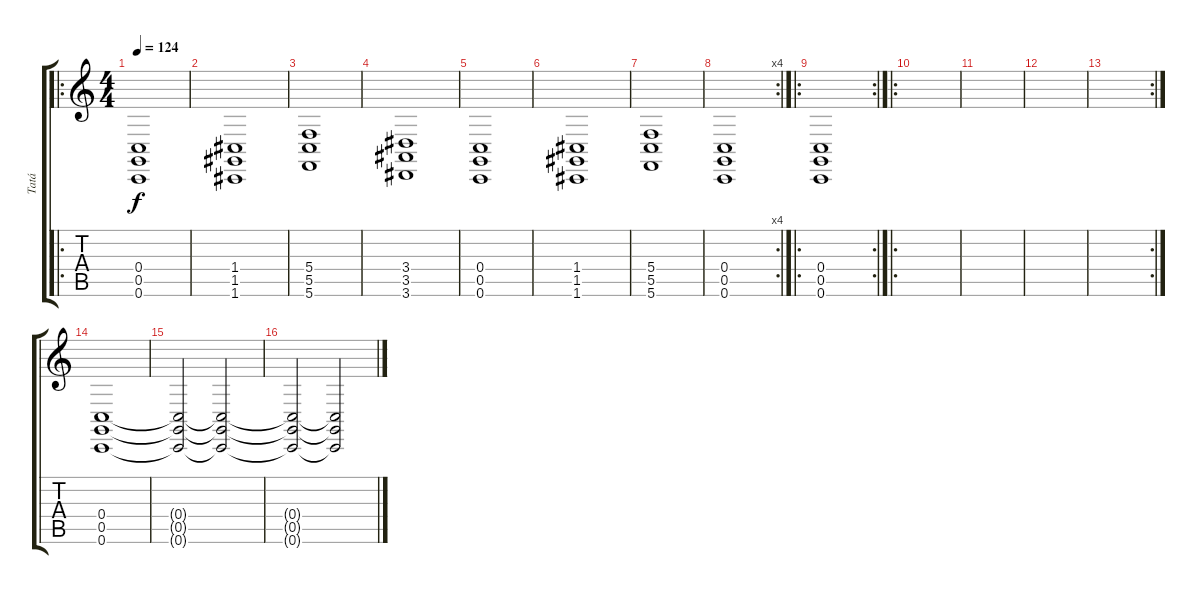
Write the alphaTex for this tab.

\track ("Tatá" "Tatá") {instrument lead1square}
\staff {score tabs}
\tuning (D4 A3 F3 C3 G2 C2) {hide}
\ro
\ts (4 4)
\tempo 124
\clef g2
\ks c
(0.4 0.5 0.6).1{dy f volume 16} |
(1.4 1.5 1.6).1 |
(5.4 5.5 5.6).1 |
(3.4 3.5 3.6).1 |
(0.4 0.5 0.6).1 |
(1.4 1.5 1.6).1 |
(5.4 5.5 5.6).1 |
\rc 4
(0.4 0.5 0.6).1 |
\ro
\rc 2
(0.4 0.5 0.6).1{volume 0} |
\ro
|
|
|
\rc 2
|
(0.4 0.5 0.6).1 |
(0.4{t} 0.5{t} 0.6{t}).2 (0.4{t} 0.5{t} 0.6{t}).2 |
(0.4{t} 0.5{t} 0.6{t}).2 (0.4{t} 0.5{t} 0.6{t}).2
